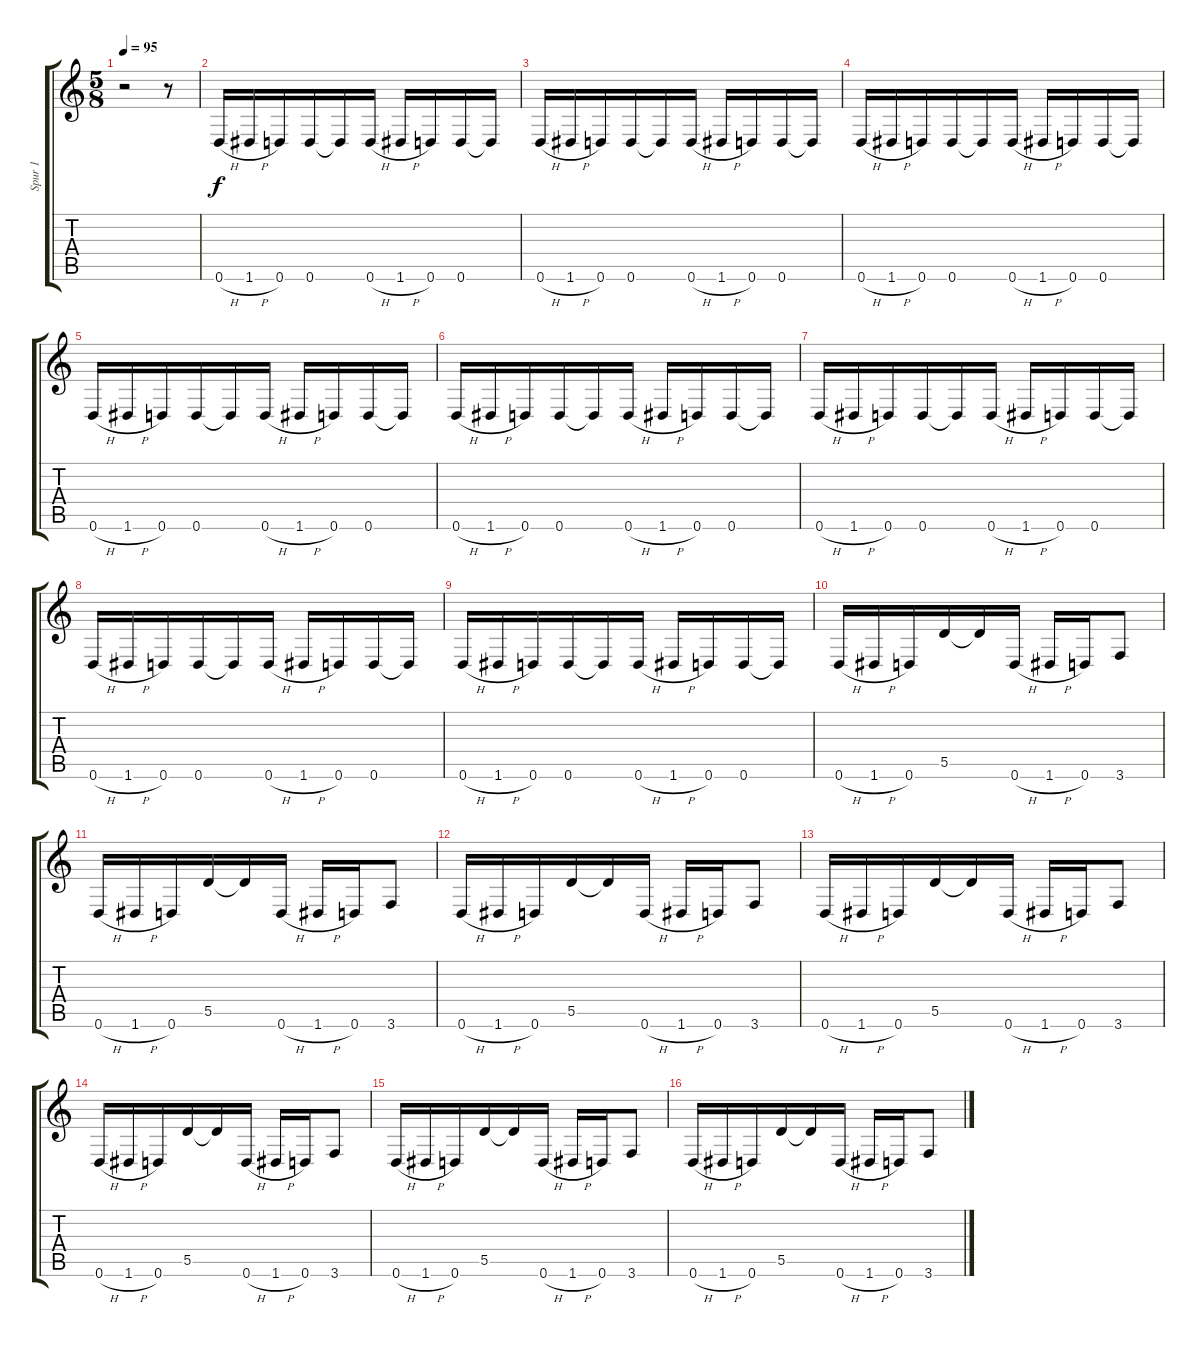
\track ("Spur 1" "Spur 1") {instrument distortionguitar}
\staff {score tabs}
\tuning (E4 B3 G3 D3 A2 D2) {hide}
\ts (5 8)
\tempo 95
\clef g2
\ks c
r.2{dy f instrument distortionguitar} r.8 |
0.6{h}.16 1.6{h}.16 0.6.16 0.6.16 0.6{t}.16 0.6{h}.16 1.6{h}.16 0.6.16 0.6.16 0.6{t}.16 |
0.6{h}.16 1.6{h}.16 0.6.16 0.6.16 0.6{t}.16 0.6{h}.16 1.6{h}.16 0.6.16 0.6.16 0.6{t}.16 |
0.6{h}.16 1.6{h}.16 0.6.16 0.6.16 0.6{t}.16 0.6{h}.16 1.6{h}.16 0.6.16 0.6.16 0.6{t}.16 |
0.6{h}.16 1.6{h}.16 0.6.16 0.6.16 0.6{t}.16 0.6{h}.16 1.6{h}.16 0.6.16 0.6.16 0.6{t}.16 |
0.6{h}.16 1.6{h}.16 0.6.16 0.6.16 0.6{t}.16 0.6{h}.16 1.6{h}.16 0.6.16 0.6.16 0.6{t}.16 |
0.6{h}.16 1.6{h}.16 0.6.16 0.6.16 0.6{t}.16 0.6{h}.16 1.6{h}.16 0.6.16 0.6.16 0.6{t}.16 |
0.6{h}.16 1.6{h}.16 0.6.16 0.6.16 0.6{t}.16 0.6{h}.16 1.6{h}.16 0.6.16 0.6.16 0.6{t}.16 |
0.6{h}.16 1.6{h}.16 0.6.16 0.6.16 0.6{t}.16 0.6{h}.16 1.6{h}.16 0.6.16 0.6.16 0.6{t}.16 |
0.6{h}.16 1.6{h}.16 0.6.16 5.5.16 5.5{t}.16 0.6{h}.16 1.6{h}.16 0.6.16 3.6.8 |
0.6{h}.16 1.6{h}.16 0.6.16 5.5.16 5.5{t}.16 0.6{h}.16 1.6{h}.16 0.6.16 3.6.8 |
0.6{h}.16 1.6{h}.16 0.6.16 5.5.16 5.5{t}.16 0.6{h}.16 1.6{h}.16 0.6.16 3.6.8 |
0.6{h}.16 1.6{h}.16 0.6.16 5.5.16 5.5{t}.16 0.6{h}.16 1.6{h}.16 0.6.16 3.6.8 |
0.6{h}.16 1.6{h}.16 0.6.16 5.5.16 5.5{t}.16 0.6{h}.16 1.6{h}.16 0.6.16 3.6.8 |
0.6{h}.16 1.6{h}.16 0.6.16 5.5.16 5.5{t}.16 0.6{h}.16 1.6{h}.16 0.6.16 3.6.8 |
0.6{h}.16 1.6{h}.16 0.6.16 5.5.16 5.5{t}.16 0.6{h}.16 1.6{h}.16 0.6.16 3.6.8
